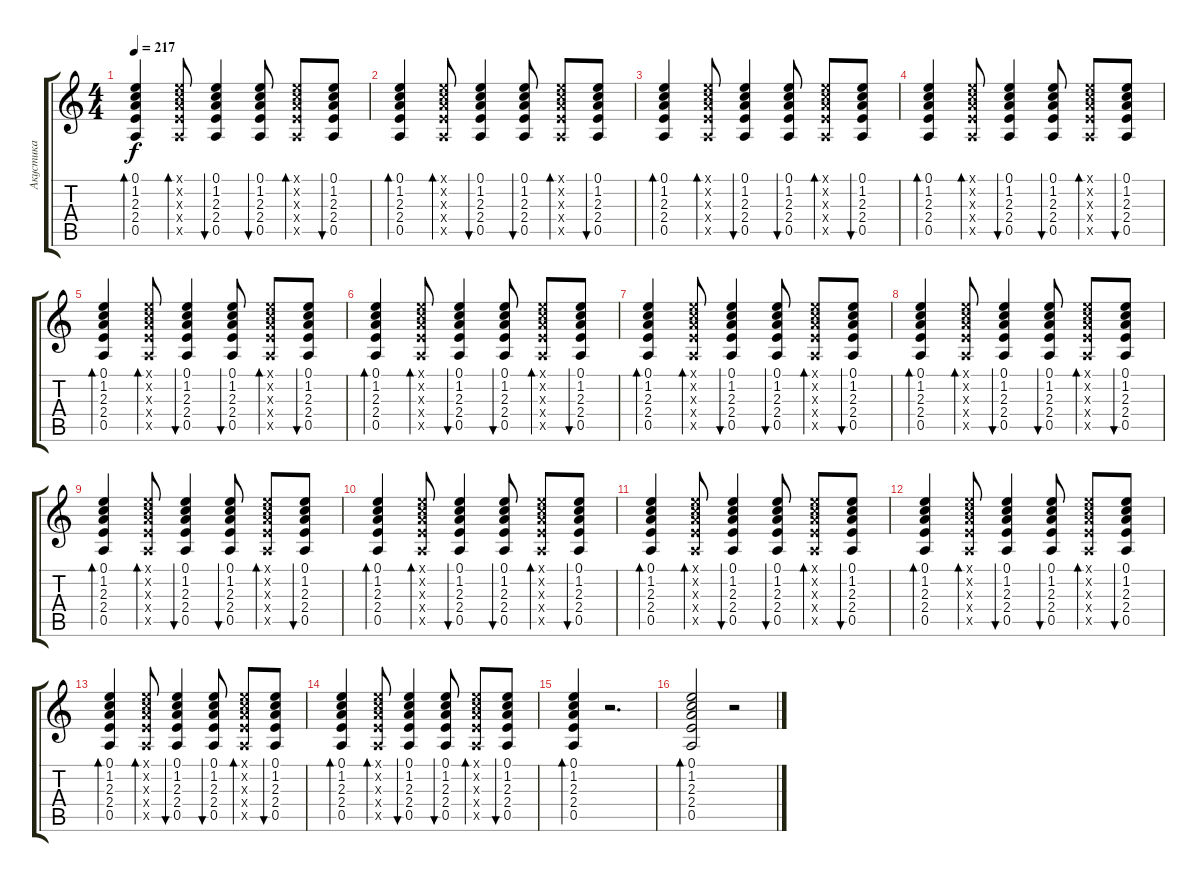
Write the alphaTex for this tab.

\track ("Акустика" "Акустика") {instrument acousticguitarsteel}
\staff {score tabs}
\tuning (E4 B3 G3 D3 A2 E2) {hide}
\ts (4 4)
\tempo 217
\clef g2
\ks c
(0.1 1.2 2.3 2.4 0.5).4{bd 60 dy f} (0.1{x} 1.2{x} 2.3{x} 2.4{x} 0.5{x}).8{bd 60} (0.1 1.2 2.3 2.4 0.5).4{bu 60} (0.1 1.2 2.3 2.4 0.5).8{bu 60} (0.1{x} 1.2{x} 2.3{x} 2.4{x} 0.5{x}).8{bd 60} (0.1 1.2 2.3 2.4 0.5).8{bu 60} |
(0.1 1.2 2.3 2.4 0.5).4{bd 60} (0.1{x} 1.2{x} 2.3{x} 2.4{x} 0.5{x}).8{bd 60} (0.1 1.2 2.3 2.4 0.5).4{bu 60} (0.1 1.2 2.3 2.4 0.5).8{bu 60} (0.1{x} 1.2{x} 2.3{x} 2.4{x} 0.5{x}).8{bd 60} (0.1 1.2 2.3 2.4 0.5).8{bu 60} |
(0.1 1.2 2.3 2.4 0.5).4{bd 60} (0.1{x} 1.2{x} 2.3{x} 2.4{x} 0.5{x}).8{bd 60} (0.1 1.2 2.3 2.4 0.5).4{bu 60} (0.1 1.2 2.3 2.4 0.5).8{bu 60} (0.1{x} 1.2{x} 2.3{x} 2.4{x} 0.5{x}).8{bd 60} (0.1 1.2 2.3 2.4 0.5).8{bu 60} |
(0.1 1.2 2.3 2.4 0.5).4{bd 60} (0.1{x} 1.2{x} 2.3{x} 2.4{x} 0.5{x}).8{bd 60} (0.1 1.2 2.3 2.4 0.5).4{bu 60} (0.1 1.2 2.3 2.4 0.5).8{bu 60} (0.1{x} 1.2{x} 2.3{x} 2.4{x} 0.5{x}).8{bd 60} (0.1 1.2 2.3 2.4 0.5).8{bu 60} |
(0.1 1.2 2.3 2.4 0.5).4{bd 60} (0.1{x} 1.2{x} 2.3{x} 2.4{x} 0.5{x}).8{bd 60} (0.1 1.2 2.3 2.4 0.5).4{bu 60} (0.1 1.2 2.3 2.4 0.5).8{bu 60} (0.1{x} 1.2{x} 2.3{x} 2.4{x} 0.5{x}).8{bd 60} (0.1 1.2 2.3 2.4 0.5).8{bu 60} |
(0.1 1.2 2.3 2.4 0.5).4{bd 60} (0.1{x} 1.2{x} 2.3{x} 2.4{x} 0.5{x}).8{bd 60} (0.1 1.2 2.3 2.4 0.5).4{bu 60} (0.1 1.2 2.3 2.4 0.5).8{bu 60} (0.1{x} 1.2{x} 2.3{x} 2.4{x} 0.5{x}).8{bd 60} (0.1 1.2 2.3 2.4 0.5).8{bu 60} |
(0.1 1.2 2.3 2.4 0.5).4{bd 60} (0.1{x} 1.2{x} 2.3{x} 2.4{x} 0.5{x}).8{bd 60} (0.1 1.2 2.3 2.4 0.5).4{bu 60} (0.1 1.2 2.3 2.4 0.5).8{bu 60} (0.1{x} 1.2{x} 2.3{x} 2.4{x} 0.5{x}).8{bd 60} (0.1 1.2 2.3 2.4 0.5).8{bu 60} |
(0.1 1.2 2.3 2.4 0.5).4{bd 60} (0.1{x} 1.2{x} 2.3{x} 2.4{x} 0.5{x}).8{bd 60} (0.1 1.2 2.3 2.4 0.5).4{bu 60} (0.1 1.2 2.3 2.4 0.5).8{bu 60} (0.1{x} 1.2{x} 2.3{x} 2.4{x} 0.5{x}).8{bd 60} (0.1 1.2 2.3 2.4 0.5).8{bu 60} |
(0.1 1.2 2.3 2.4 0.5).4{bd 60} (0.1{x} 1.2{x} 2.3{x} 2.4{x} 0.5{x}).8{bd 60} (0.1 1.2 2.3 2.4 0.5).4{bu 60} (0.1 1.2 2.3 2.4 0.5).8{bu 60} (0.1{x} 1.2{x} 2.3{x} 2.4{x} 0.5{x}).8{bd 60} (0.1 1.2 2.3 2.4 0.5).8{bu 60} |
(0.1 1.2 2.3 2.4 0.5).4{bd 60} (0.1{x} 1.2{x} 2.3{x} 2.4{x} 0.5{x}).8{bd 60} (0.1 1.2 2.3 2.4 0.5).4{bu 60} (0.1 1.2 2.3 2.4 0.5).8{bu 60} (0.1{x} 1.2{x} 2.3{x} 2.4{x} 0.5{x}).8{bd 60} (0.1 1.2 2.3 2.4 0.5).8{bu 60} |
(0.1 1.2 2.3 2.4 0.5).4{bd 60} (0.1{x} 1.2{x} 2.3{x} 2.4{x} 0.5{x}).8{bd 60} (0.1 1.2 2.3 2.4 0.5).4{bu 60} (0.1 1.2 2.3 2.4 0.5).8{bu 60} (0.1{x} 1.2{x} 2.3{x} 2.4{x} 0.5{x}).8{bd 60} (0.1 1.2 2.3 2.4 0.5).8{bu 60} |
(0.1 1.2 2.3 2.4 0.5).4{bd 60} (0.1{x} 1.2{x} 2.3{x} 2.4{x} 0.5{x}).8{bd 60} (0.1 1.2 2.3 2.4 0.5).4{bu 60} (0.1 1.2 2.3 2.4 0.5).8{bu 60} (0.1{x} 1.2{x} 2.3{x} 2.4{x} 0.5{x}).8{bd 60} (0.1 1.2 2.3 2.4 0.5).8{bu 60} |
(0.1 1.2 2.3 2.4 0.5).4{bd 60} (0.1{x} 1.2{x} 2.3{x} 2.4{x} 0.5{x}).8{bd 60} (0.1 1.2 2.3 2.4 0.5).4{bu 60} (0.1 1.2 2.3 2.4 0.5).8{bu 60} (0.1{x} 1.2{x} 2.3{x} 2.4{x} 0.5{x}).8{bd 60} (0.1 1.2 2.3 2.4 0.5).8{bu 60} |
(0.1 1.2 2.3 2.4 0.5).4{bd 60} (0.1{x} 1.2{x} 2.3{x} 2.4{x} 0.5{x}).8{bd 60} (0.1 1.2 2.3 2.4 0.5).4{bu 60} (0.1 1.2 2.3 2.4 0.5).8{bu 60} (0.1{x} 1.2{x} 2.3{x} 2.4{x} 0.5{x}).8{bd 60} (0.1 1.2 2.3 2.4 0.5).8{bu 60} |
(0.1 1.2 2.3 2.4 0.5).4{bd 60} r.2{d} |
(0.1 1.2 2.3 2.4 0.5).2{bd 60} r.2
